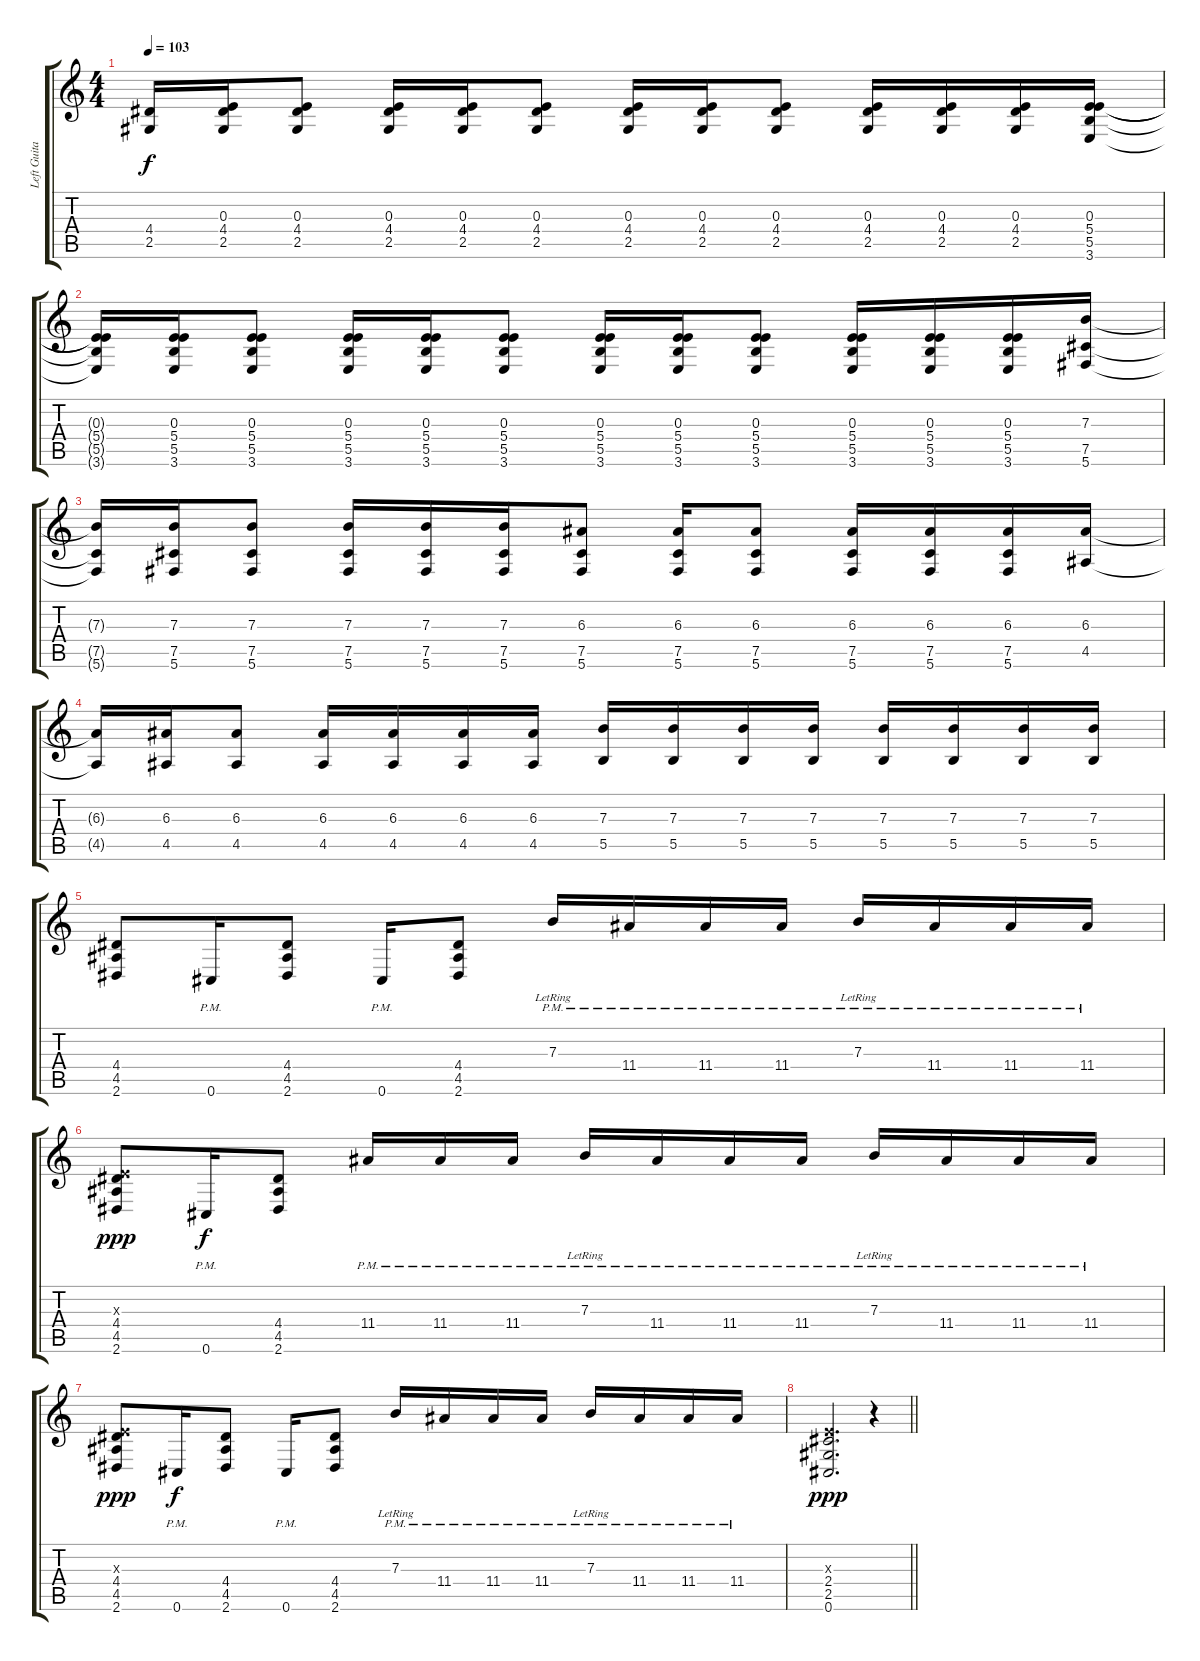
\track ("Left Guitar" "Left Guita") {instrument distortionguitar}
\staff {score tabs}
\tuning (Db4 Ab3 E3 B2 Gb2 Db2) {hide}
\ts (4 4)
\tempo 103
\clef g2
\ks c
(4.4{t} 2.5{t}).16{dy f} (0.3 4.4 2.5).16 (0.3 4.4 2.5).8 (0.3 4.4 2.5).16 (0.3 4.4 2.5).16 (0.3 4.4 2.5).8 (0.3 4.4 2.5).16 (0.3 4.4 2.5).16 (0.3 4.4 2.5).8 (0.3 4.4 2.5).16 (0.3 4.4 2.5).16 (0.3 4.4 2.5).16 (0.3 5.4 5.5 3.6).16 |
(0.3{t} 5.4{t} 5.5{t} 3.6{t}).16 (0.3 5.4 5.5 3.6).16 (0.3 5.4 5.5 3.6).8 (0.3 5.4 5.5 3.6).16 (0.3 5.4 5.5 3.6).16 (0.3 5.4 5.5 3.6).8 (0.3 5.4 5.5 3.6).16 (0.3 5.4 5.5 3.6).16 (0.3 5.4 5.5 3.6).8 (0.3 5.4 5.5 3.6).16 (0.3 5.4 5.5 3.6).16 (0.3 5.4 5.5 3.6).16 (7.3 7.5 5.6).16 |
(7.3{t} 7.5{t} 5.6{t}).16 (7.3 7.5 5.6).16 (7.3 7.5 5.6).8 (7.3 7.5 5.6).16 (7.3 7.5 5.6).16 (7.3 7.5 5.6).16 (6.3 7.5 5.6).8 (6.3 7.5 5.6).16 (6.3 7.5 5.6).8 (6.3 7.5 5.6).16 (6.3 7.5 5.6).16 (6.3 7.5 5.6).16 (6.3 4.5).16 |
(6.3{t} 4.5{t}).16 (6.3 4.5).16 (6.3 4.5).8 (6.3 4.5).16 (6.3 4.5).16 (6.3 4.5).16 (6.3 4.5).16 (7.3 5.5).16 (7.3 5.5).16 (7.3 5.5).16 (7.3 5.5).16 (7.3 5.5).16 (7.3 5.5).16 (7.3 5.5).16 (7.3 5.5).16 |
(4.4 4.5 2.6).8 0.6{pm}.16 (4.4 4.5 2.6).8 0.6{pm}.16 (4.4 4.5 2.6).8 7.3{pm lr}.16 11.4{pm}.16 11.4{pm}.16 11.4{pm}.16 7.3{pm lr}.16 11.4{pm}.16 11.4{pm}.16 11.4{pm}.16 |
(0.3{x} 4.4 4.5 2.6).8{dy ppp} 0.6{pm}.16{dy f} (4.4 4.5 2.6).8 11.4{pm}.16 11.4{pm}.16 11.4{pm}.16 7.3{pm lr}.16 11.4{pm}.16 11.4{pm}.16 11.4{pm}.16 7.3{pm lr}.16 11.4{pm}.16 11.4{pm}.16 11.4{pm}.16 |
(0.3{x} 4.4 4.5 2.6).8{dy ppp} 0.6{pm}.16{dy f} (4.4 4.5 2.6).8 0.6{pm}.16 (4.4 4.5 2.6).8 7.3{pm lr}.16 11.4{pm}.16 11.4{pm}.16 11.4{pm}.16 7.3{pm lr}.16 11.4{pm}.16 11.4{pm}.16 11.4{pm}.16 |
\barLineRight lightlight
(0.3{x} 2.4 2.5 0.6).2{d dy ppp} r.4
